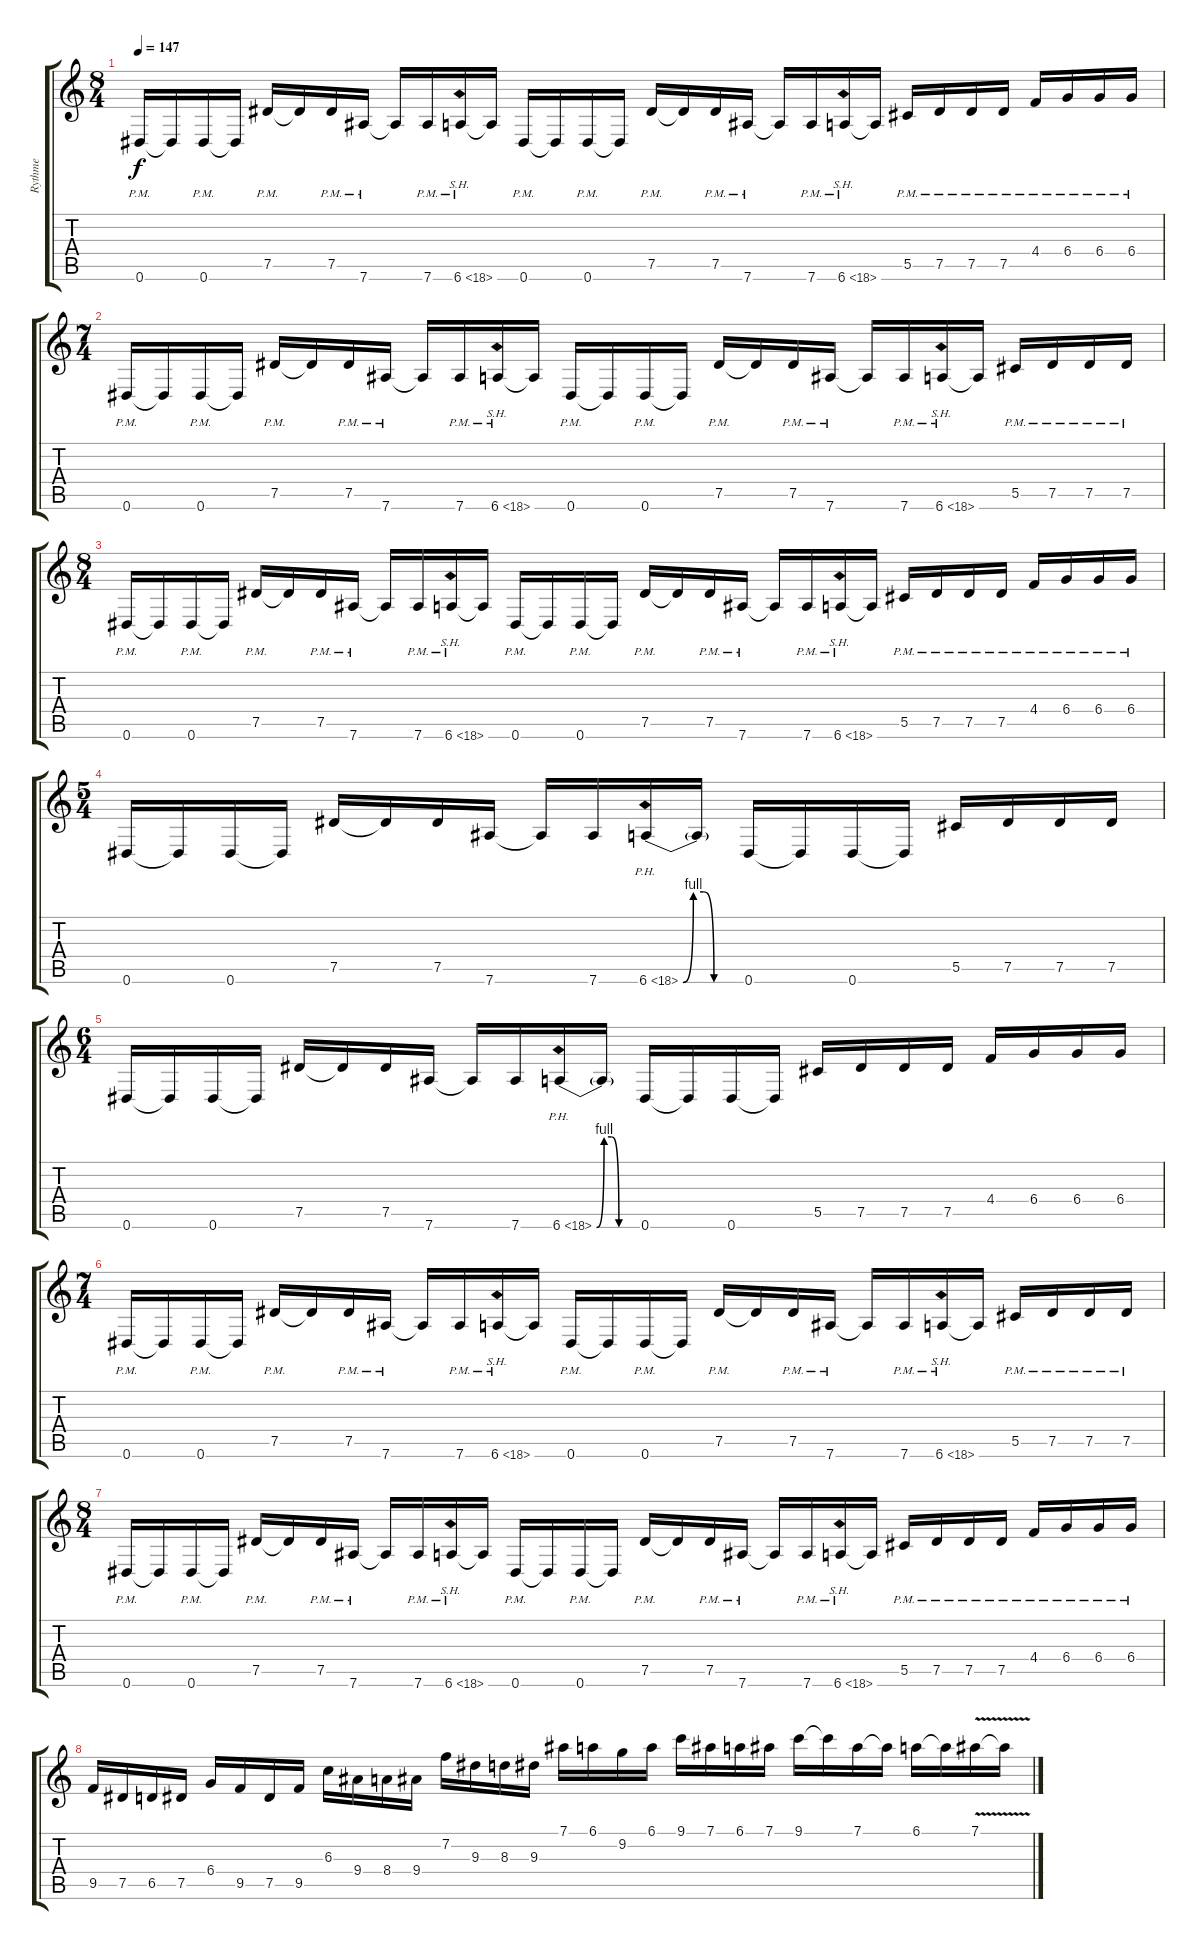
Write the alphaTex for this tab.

\track ("Rythme" "Rythme") {instrument electricguitarclean}
\staff {score tabs}
\tuning (Eb4 Bb3 Gb3 Db3 Ab2 Eb2) {hide}
\ts (8 4)
\tempo 147
\clef g2
\ks c
0.6{pm}.16{dy f} 0.6{t}.16 0.6{pm}.16 0.6{t}.16 7.5{pm}.16 7.5{t}.16 7.5{pm}.16 7.6{pm}.16 7.6{t}.16 7.6{pm}.16 6.6{sh 12 pm}.16 6.6{t}.16 0.6{pm}.16 0.6{t}.16 0.6{pm}.16 0.6{t}.16 7.5{pm}.16 7.5{t}.16 7.5{pm}.16 7.6{pm}.16 7.6{t}.16 7.6{pm}.16 6.6{sh 12 pm}.16 6.6{t}.16 5.5{pm}.16 7.5{pm}.16 7.5{pm}.16 7.5{pm}.16 4.4{pm}.16 6.4{pm}.16 6.4{pm}.16 6.4{pm}.16 |
\ts (7 4)
0.6{pm}.16 0.6{t}.16 0.6{pm}.16 0.6{t}.16 7.5{pm}.16 7.5{t}.16 7.5{pm}.16 7.6{pm}.16 7.6{t}.16 7.6{pm}.16 6.6{sh 12 pm}.16 6.6{t}.16 0.6{pm}.16 0.6{t}.16 0.6{pm}.16 0.6{t}.16 7.5{pm}.16 7.5{t}.16 7.5{pm}.16 7.6{pm}.16 7.6{t}.16 7.6{pm}.16 6.6{sh 12 pm}.16 6.6{t}.16 5.5{pm}.16 7.5{pm}.16 7.5{pm}.16 7.5{pm}.16 |
\ts (8 4)
0.6{pm}.16 0.6{t}.16 0.6{pm}.16 0.6{t}.16 7.5{pm}.16 7.5{t}.16 7.5{pm}.16 7.6{pm}.16 7.6{t}.16 7.6{pm}.16 6.6{sh 12 pm}.16 6.6{t}.16 0.6{pm}.16 0.6{t}.16 0.6{pm}.16 0.6{t}.16 7.5{pm}.16 7.5{t}.16 7.5{pm}.16 7.6{pm}.16 7.6{t}.16 7.6{pm}.16 6.6{sh 12 pm}.16 6.6{t}.16 5.5{pm}.16 7.5{pm}.16 7.5{pm}.16 7.5{pm}.16 4.4{pm}.16 6.4{pm}.16 6.4{pm}.16 6.4{pm}.16 |
\ts (5 4)
0.6.16 0.6{t}.16 0.6.16 0.6{t}.16 7.5.16 7.5{t}.16 7.5.16 7.6.16 7.6{t}.16 7.6.16 6.6{be (custom 0 0 10 4 20 4 30 0 60 0) ph 12}.16 6.6{t}.16 0.6.16 0.6{t}.16 0.6.16 0.6{t}.16 5.5.16 7.5.16 7.5.16 7.5.16 |
\ts (6 4)
0.6.16 0.6{t}.16 0.6.16 0.6{t}.16 7.5.16 7.5{t}.16 7.5.16 7.6.16 7.6{t}.16 7.6.16 6.6{be (custom 0 0 10 4 20 4 30 0 60 0) ph 12}.16 6.6{t}.16 0.6.16 0.6{t}.16 0.6.16 0.6{t}.16 5.5.16 7.5.16 7.5.16 7.5.16 4.4.16 6.4.16 6.4.16 6.4.16 |
\ts (7 4)
0.6{pm}.16 0.6{t}.16 0.6{pm}.16 0.6{t}.16 7.5{pm}.16 7.5{t}.16 7.5{pm}.16 7.6{pm}.16 7.6{t}.16 7.6{pm}.16 6.6{sh 12 pm}.16 6.6{t}.16 0.6{pm}.16 0.6{t}.16 0.6{pm}.16 0.6{t}.16 7.5{pm}.16 7.5{t}.16 7.5{pm}.16 7.6{pm}.16 7.6{t}.16 7.6{pm}.16 6.6{sh 12 pm}.16 6.6{t}.16 5.5{pm}.16 7.5{pm}.16 7.5{pm}.16 7.5{pm}.16 |
\ts (8 4)
0.6{pm}.16 0.6{t}.16 0.6{pm}.16 0.6{t}.16 7.5{pm}.16 7.5{t}.16 7.5{pm}.16 7.6{pm}.16 7.6{t}.16 7.6{pm}.16 6.6{sh 12 pm}.16 6.6{t}.16 0.6{pm}.16 0.6{t}.16 0.6{pm}.16 0.6{t}.16 7.5{pm}.16 7.5{t}.16 7.5{pm}.16 7.6{pm}.16 7.6{t}.16 7.6{pm}.16 6.6{sh 12 pm}.16 6.6{t}.16 5.5{pm}.16 7.5{pm}.16 7.5{pm}.16 7.5{pm}.16 4.4{pm}.16 6.4{pm}.16 6.4{pm}.16 6.4{pm}.16 |
9.5.16 7.5.16 6.5.16 7.5.16 6.4.16 9.5.16 7.5.16 9.5.16 6.3.16 9.4.16 8.4.16 9.4.16 7.2.16 9.3.16 8.3.16 9.3.16 7.1.16 6.1.16 9.2.16 6.1.16 9.1.16 7.1.16 6.1.16 7.1.16 9.1.16 9.1{t}.16 7.1.16 7.1{t}.16 6.1.16 6.1{t}.16 7.1{v}.16 7.1{t}.16
